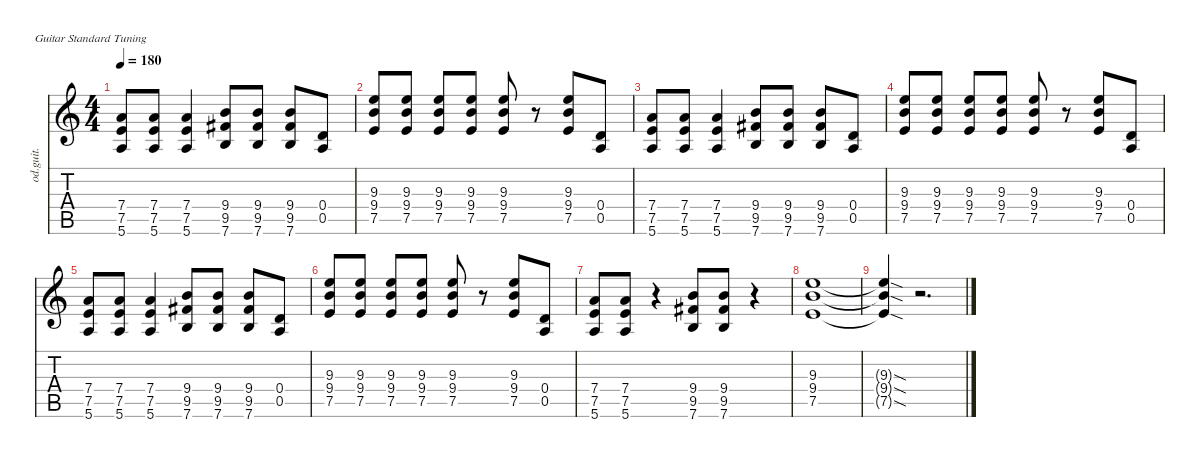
\defaultSystemsLayout 4
\hideDynamics
\bracketExtendMode nobrackets
\otherSystemsTrackNameOrientation horizontal
\track ("Guitar: Yui Hirasawa" "od.guit.") {instrument overdrivenguitar}
\staff {score tabs}
\tuning (E4 B3 G3 D3 A2 E2)
\ts (4 4)
\tempo 180
\clef g2
\ks c
(7.4 7.5 5.6).8{dy f} (7.4 7.5 5.6).8 (7.4 7.5 5.6).4 (9.4 9.5{acc #} 7.6).8 (9.4 9.5{acc #} 7.6).8 (9.4 9.5{acc #} 7.6).8 (0.4 0.5).8 |
(9.3 9.4 7.5).8 (9.3 9.4 7.5).8 (9.3 9.4 7.5).8 (9.3 9.4 7.5).8 (9.3 9.4 7.5).8 r.8 (9.3 9.4 7.5).8 (0.4 0.5).8 |
(7.4 7.5 5.6).8 (7.4 7.5 5.6).8 (7.4 7.5 5.6).4 (9.4 9.5{acc #} 7.6).8 (9.4 9.5{acc #} 7.6).8 (9.4 9.5{acc #} 7.6).8 (0.4 0.5).8 |
(9.3 9.4 7.5).8 (9.3 9.4 7.5).8 (9.3 9.4 7.5).8 (9.3 9.4 7.5).8 (9.3 9.4 7.5).8 r.8 (9.3 9.4 7.5).8 (0.4 0.5).8 |
(7.4 7.5 5.6).8 (7.4 7.5 5.6).8 (7.4 7.5 5.6).4 (9.4 9.5{acc #} 7.6).8 (9.4 9.5{acc #} 7.6).8 (9.4 9.5{acc #} 7.6).8 (0.4 0.5).8 |
(9.3 9.4 7.5).8 (9.3 9.4 7.5).8 (9.3 9.4 7.5).8 (9.3 9.4 7.5).8 (9.3 9.4 7.5).8 r.8 (9.3 9.4 7.5).8 (0.4 0.5).8 |
(7.4 7.5 5.6).8 (7.4 7.5 5.6).8 r.4 (9.4 9.5{acc #} 7.6).8 (9.4 9.5{acc #} 7.6).8 r.4 |
(9.3 9.4 7.5).1 |
(9.3{sod t} 9.4{sod t} 7.5{sod t}).4 r.2{d}
